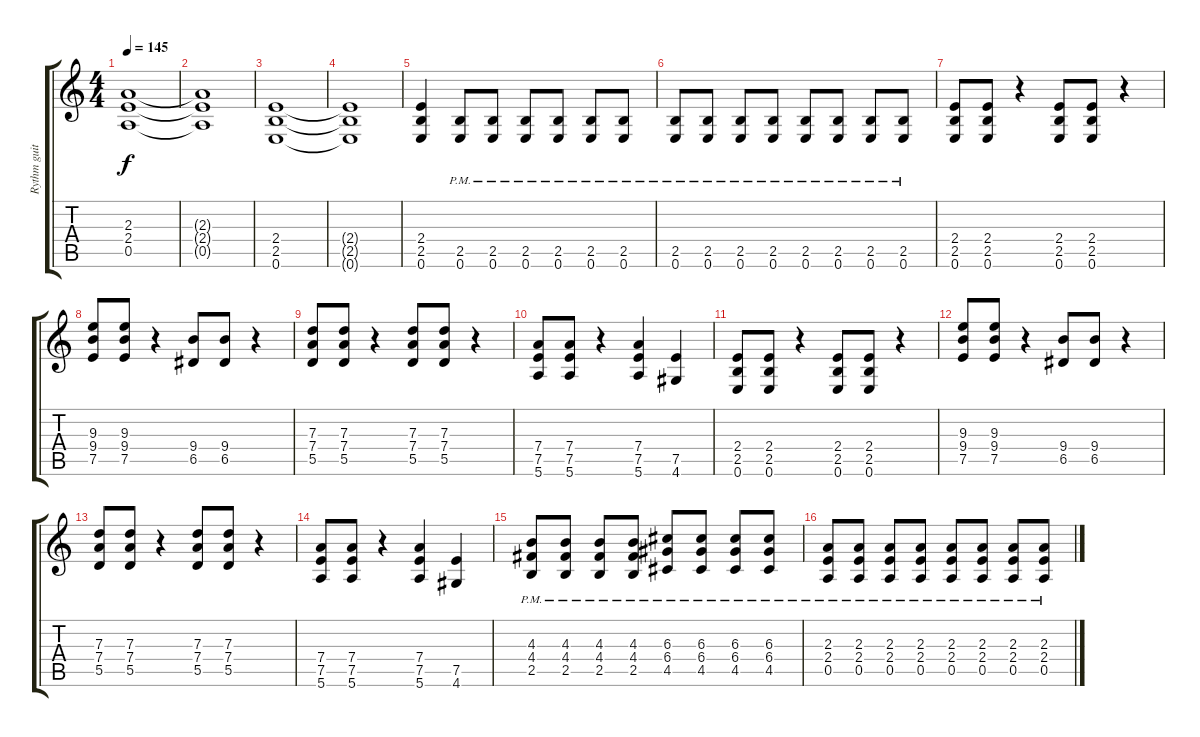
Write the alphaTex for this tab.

\track ("Rythm guitar" "Rythm guit") {instrument distortionguitar}
\staff {score tabs}
\tuning (E4 B3 G3 D3 A2 E2) {hide}
\ts (4 4)
\tempo 145
\clef g2
\ks c
(2.3 2.4 0.5).1{dy f} |
(2.3{t} 2.4{t} 0.5{t}).1 |
(2.4 2.5 0.6).1 |
(2.4{t} 2.5{t} 0.6{t}).1 |
(2.4 2.5 0.6).4 (2.5{pm} 0.6{pm}).8 (2.5{pm} 0.6{pm}).8 (2.5{pm} 0.6{pm}).8 (2.5{pm} 0.6{pm}).8 (2.5{pm} 0.6{pm}).8 (2.5{pm} 0.6{pm}).8 |
(2.5{pm} 0.6{pm}).8 (2.5{pm} 0.6{pm}).8 (2.5{pm} 0.6{pm}).8 (2.5{pm} 0.6{pm}).8 (2.5{pm} 0.6{pm}).8 (2.5{pm} 0.6{pm}).8 (2.5{pm} 0.6{pm}).8 (2.5{pm} 0.6{pm}).8 |
(2.4 2.5 0.6).8 (2.4 2.5 0.6).8 r.4 (2.4 2.5 0.6).8 (2.4 2.5 0.6).8 r.4 |
(9.3 9.4 7.5).8 (9.3 9.4 7.5).8 r.4 (9.4 6.5).8 (9.4 6.5).8 r.4 |
(7.3 7.4 5.5).8 (7.3 7.4 5.5).8 r.4 (7.3 7.4 5.5).8 (7.3 7.4 5.5).8 r.4 |
(7.4 7.5 5.6).8 (7.4 7.5 5.6).8 r.4 (7.4 7.5 5.6).4 (7.5 4.6).4 |
(2.4 2.5 0.6).8 (2.4 2.5 0.6).8 r.4 (2.4 2.5 0.6).8 (2.4 2.5 0.6).8 r.4 |
(9.3 9.4 7.5).8 (9.3 9.4 7.5).8 r.4 (9.4 6.5).8 (9.4 6.5).8 r.4 |
(7.3 7.4 5.5).8 (7.3 7.4 5.5).8 r.4 (7.3 7.4 5.5).8 (7.3 7.4 5.5).8 r.4 |
(7.4 7.5 5.6).8 (7.4 7.5 5.6).8 r.4 (7.4 7.5 5.6).4 (7.5 4.6).4 |
(4.3{pm} 4.4{pm} 2.5{pm}).8 (4.3{pm} 4.4{pm} 2.5{pm}).8 (4.3{pm} 4.4{pm} 2.5{pm}).8 (4.3{pm} 4.4{pm} 2.5{pm}).8 (6.3{pm} 6.4{pm} 4.5{pm}).8 (6.3{pm} 6.4{pm} 4.5{pm}).8 (6.3{pm} 6.4{pm} 4.5{pm}).8 (6.3{pm} 6.4{pm} 4.5{pm}).8 |
(2.3{pm} 2.4{pm} 0.5{pm}).8 (2.3{pm} 2.4{pm} 0.5{pm}).8 (2.3{pm} 2.4{pm} 0.5{pm}).8 (2.3{pm} 2.4{pm} 0.5{pm}).8 (2.3{pm} 2.4{pm} 0.5{pm}).8 (2.3{pm} 2.4{pm} 0.5{pm}).8 (2.3{pm} 2.4{pm} 0.5{pm}).8 (2.3{pm} 2.4{pm} 0.5{pm}).8
